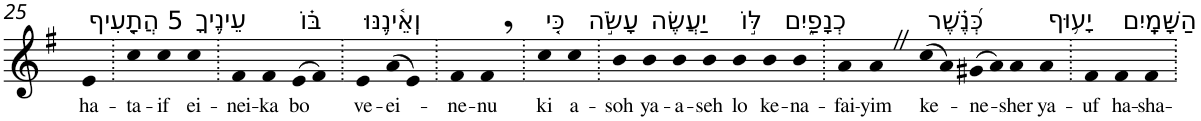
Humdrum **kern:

**kern	**text
*part1	*part1
*staff1	*staff1
*I"Piano	*
*I'Pno	*
!!LO:PB:g=z
*clefG2	*
*k[f#]	*
*G:	*
=25	=25
!LO:TX:a:t=5 הֲתָ֤עִיף	!
!	!LO:LY:b
4e	ha-
=26.	=26.
!	!LO:LY:b
4cc	-ta-
!	!LO:LY:b
4cc	-if
!LO:TX:a:t=עֵינֶ֥יךָ	!
!	!LO:LY:b
4cc	ei-
=27.	=27.
!	!LO:LY:b
4f#	-nei-
!	!LO:LY:b
4f#	-ka
!LO:TX:a:t=בּ֗וֹ	!
!	!LO:LY:b
(>8e	bo
8f#)	.
=28.	=28.
!LO:TX:a:t=וְֽאֵ֫ינֶ֥נּוּ	!
!	!LO:LY:b
4e	ve-
!	!LO:LY:b
(>8a	-ei-
8e)	.
=29.	=29.
!	!LO:LY:b
4f#	-ne-
!	!LO:LY:b
4f#,	-nu
=30.	=30.
!LO:TX:a:t=כִּ֤י	!
!	!LO:LY:b
4cc	ki
!LO:TX:a:t=עָשֹׂ֣ה	!
!	!LO:LY:b
4cc	a-
=31.	=31.
!	!LO:LY:b
4b	-soh
!LO:TX:a:t=יַעֲשֶׂה	!
!	!LO:LY:b
4b	ya-
!	!LO:LY:b
4b	-a-
!	!LO:LY:b
4b	-seh
!LO:TX:a:t=לּ֣וֹ	!
!	!LO:LY:b
4b	lo
!LO:TX:a:t=כְנָפַ֑יִם	!
!	!LO:LY:b
4b	ke-
!	!LO:LY:b
4b	-na-
=32.	=32.
!	!LO:LY:b
4a	-fai-
!	!LO:LY:b
4aZ	-yim
!LO:TX:a:t=כְּ֝נֶ֗שֶׁר	!
!	!LO:LY:b
(>8cc	ke-
8a)	.
!	!LO:LY:b
(>8g#X	-ne-
8a)	.
!	!LO:LY:b
4a	-sher
!LO:TX:a:t=יָע֥וּף	!
!	!LO:LY:b
4a	ya-
=33.	=33.
!	!LO:LY:b
4f#	-uf
!LO:TX:a:t=הַשָּׁמָֽיִם	!
!	!LO:LY:b
4f#	ha-
!	!LO:LY:b
4f#	-sha-
=.	=.
*-	*-
